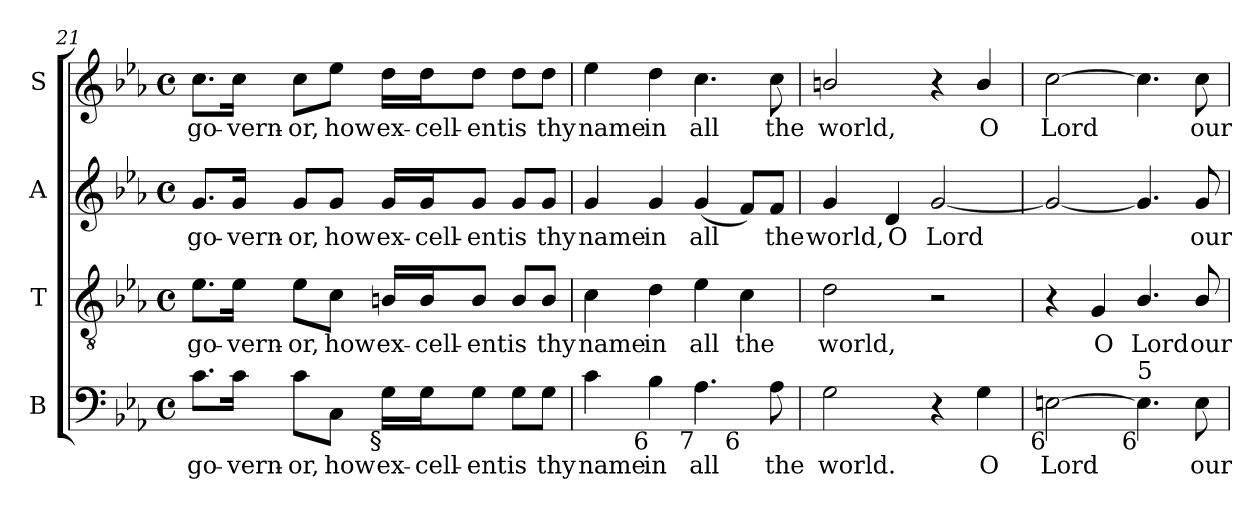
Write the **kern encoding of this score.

**kern	**text	**kern	**text	**kern	**text	**kern	**text
*part4	*part4	*part3	*part3	*part2	*part2	*part1	*part1
*staff4	*staff4	*staff3	*staff3	*staff2	*staff2	*staff1	*staff1
*I"B	*	*I"T	*	*I"A	*	*I"S	*
*I'B	*	*I'T	*	*I'A	*	*I'S	*
*clefF4	*	*clefGv2	*	*clefG2	*	*clefG2	*
*	*	*ITrd7c12	*	*	*	*	*
*k[b-e-a-]	*	*k[b-e-a-]	*	*k[b-e-a-]	*	*k[b-e-a-]	*
*c:	*	*c:	*	*c:	*	*c:	*
*M4/4	*	*M4/4	*	*M4/4	*	*M4/4	*
*met(c)	*	*met(c)	*	*met(c)	*	*met(c)	*
=21	=21	=21	=21	=21	=21	=21	=21
!	!LO:LY:b:color=#000000	!	!	!	!	!	!
!	!	!	!LO:LY:b:color=#000000	!	!	!	!
!	!	!	!	!	!LO:LY:b:color=#000000	!	!
!	!	!	!	!	!	!	!LO:LY:b:color=#000000
8.ci\L	go-	8.E-i\L	go-	8.gi/L	go-	8.cci\L	go-
!	!LO:LY:b:color=#000000	!	!	!	!	!	!
!	!	!	!LO:LY:b:color=#000000	!	!	!	!
!	!	!	!	!	!LO:LY:b:color=#000000	!	!
!	!	!	!	!	!	!	!LO:LY:b:color=#000000
16ci\Jk	-vern-	16E-i\Jk	-vern-	16gi/Jk	-vern-	16cci\Jk	-vern-
!	!LO:LY:b:color=#000000	!	!	!	!	!	!
!	!	!	!LO:LY:b:color=#000000	!	!	!	!
!	!	!	!	!	!LO:LY:b:color=#000000	!	!
!	!	!	!	!	!	!	!LO:LY:b:color=#000000
8ci\L	-or,	8E-i\L	-or,	8gi/L	-or,	8cci\L	-or,
!	!LO:LY:b:color=#000000	!	!	!	!	!	!
!	!	!	!LO:LY:b:color=#000000	!	!	!	!
!	!	!	!	!	!LO:LY:b:color=#000000	!	!
!	!	!	!	!	!	!	!LO:LY:b:color=#000000
8Ci\J	how	8Ci\J	how	8gi/J	how	8ee-i\J	how
!	!LO:LY:b:color=#000000	!	!	!	!	!	!
!	!	!	!LO:LY:b:color=#000000	!	!	!	!
!	!	!	!	!	!LO:LY:b:color=#000000	!	!
!LO:TX:b:rj:t=§	!	!	!	!	!	!	!
!	!	!	!	!	!	!	!LO:LY:b:color=#000000
16Gi\LL	ex-	16BBni/LL	ex-	16gi/LL	ex-	16ddi\LL	ex-
!	!LO:LY:b:color=#000000	!	!	!	!	!	!
!	!	!	!LO:LY:b:color=#000000	!	!	!	!
!	!	!	!	!	!LO:LY:b:color=#000000	!	!
!	!	!	!	!	!	!	!LO:LY:b:color=#000000
16Gi\J	-cell-	16BBi/J	-cell-	16gi/J	-cell-	16ddi\J	-cell-
!	!LO:LY:b:color=#000000	!	!	!	!	!	!
!	!	!	!LO:LY:b:color=#000000	!	!	!	!
!	!	!	!	!	!LO:LY:b:color=#000000	!	!
!	!	!	!	!	!	!	!LO:LY:b:color=#000000
8Gi\J	-ent	8BBi/J	-ent	8gi/J	-ent	8ddi\J	-ent
!	!LO:LY:b:color=#000000	!	!	!	!	!	!
!	!	!	!LO:LY:b:color=#000000	!	!	!	!
!	!	!	!	!	!LO:LY:b:color=#000000	!	!
!	!	!	!	!	!	!	!LO:LY:b:color=#000000
8Gi\L	is	8BBi/L	is	8gi/L	is	8ddi\L	is
!	!LO:LY:b:color=#000000	!	!	!	!	!	!
!	!	!	!LO:LY:b:color=#000000	!	!	!	!
!	!	!	!	!	!LO:LY:b:color=#000000	!	!
!	!	!	!	!	!	!	!LO:LY:b:color=#000000
8Gi\J	thy	8BBi/J	thy	8gi/J	thy	8ddi\J	thy
!!LO:LB:g=z
=22	=22	=22	=22	=22	=22	=22	=22
!	!LO:LY:b:color=#000000	!	!	!	!	!	!
!	!	!	!LO:LY:b:color=#000000	!	!	!	!
!	!	!	!	!	!LO:LY:b:color=#000000	!	!
!	!	!	!	!	!	!	!LO:LY:b:color=#000000
*^	*	*	*	*	*	*	*
4ci\	2.ryy	name	4Ci\	name	4gi/	name	4ee-i\	name
!	!	!LO:LY:b:color=#000000	!	!	!	!	!	!
!	!	!	!	!LO:LY:b:color=#000000	!	!	!	!
!	!	!	!	!	!	!LO:LY:b:color=#000000	!	!
!LO:TX:b:rj:t=6	!	!	!	!	!	!	!	!
!	!	!	!	!	!	!	!	!LO:LY:b:color=#000000
4B-i\	.	in	4Di\	in	4gi/	in	4ddi\	in
!	!	!LO:LY:b:color=#000000	!	!	!	!	!	!
!	!	!	!	!LO:LY:b:color=#000000	!	!	!	!
!	!	!	!	!	!	!LO:LY:b:color=#000000	!	!
!LO:TX:b:rj:t=7	!	!	!	!	!	!	!	!
!	!	!	!	!	!	!	!	!LO:LY:b:color=#000000
4.A-i\	.	all	4E-i\	all	(4gi/	all	4.cci\	all
!	!LO:TX:b:rj:t=6	!	!	!	!	!	!	!
!	!	!	!	!LO:LY:b:color=#000000	!	!	!	!
.	4ryy	.	4Ci\	the	8fi/L)	.	.	.
!	!	!LO:LY:b:color=#000000	!	!	!	!	!	!
!	!	!	!	!	!	!LO:LY:b:color=#000000	!	!
!	!	!	!	!	!	!	!	!LO:LY:b:color=#000000
8A-i\	.	the	.	.	8fi/J	the	8cci\	the
*v	*v	*	*	*	*	*	*	*
=23	=23	=23	=23	=23	=23	=23	=23
*^	*	*	*	*	*	*	*
!	!	!LO:LY:b:color=#000000	!	!	!	!	!	!
*v	*v	*	*	*	*	*	*	*
*^	*	*	*	*	*	*	*
!	!	!	!	!LO:LY:b:color=#000000	!	!	!	!
*v	*v	*	*	*	*	*	*	*
*^	*	*	*	*	*	*	*
!	!	!	!	!	!	!LO:LY:b:color=#000000	!	!
*v	*v	*	*	*	*	*	*	*
*^	*	*	*	*	*	*	*
!	!	!	!	!	!	!	!	!LO:LY:b:color=#000000
*v	*v	*	*	*	*	*	*	*
2Gi\	world.	2Di\	world,	4gi/	world,	2bni/	world,
!	!	!	!	!	!LO:LY:b:color=#000000	!	!
.	.	.	.	4di/	O	.	.
!	!	!	!	!	!LO:LY:b:color=#000000	!	!
4r	.	2r	.	[2gi/	Lord	4r	.
!	!LO:LY:b:color=#000000	!	!	!	!	!	!
!	!	!	!	!	!	!	!LO:LY:b:color=#000000
4Gi\	O	.	.	.	.	4bi/	O
=24	=24	=24	=24	=24	=24	=24	=24
!	!LO:LY:b:color=#000000	!	!	!	!	!	!
!LO:TX:b:rj:t=6	!	!	!	!	!	!	!
!	!	!	!	!	!	!	!LO:LY:b:color=#000000
[2Eni\	Lord	4r	.	2gi/_	.	[2cci\	Lord
!	!	!	!LO:LY:b:color=#000000	!	!	!	!
.	.	4GGi/	O	.	.	.	.
!LO:TX:b:rj:t=6	!	!	!	!	!	!	!
!LO:TX:t=5	!	!	!	!	!	!	!
!	!	!	!LO:LY:b:color=#000000	!	!	!	!
4.Ei\]	.	4.BB-i/	Lord	4.gi/]	.	4.cci\]	.
!	!LO:LY:b:color=#000000	!	!	!	!	!	!
!	!	!	!LO:LY:b:color=#000000	!	!	!	!
!	!	!	!	!	!LO:LY:b:color=#000000	!	!
!	!	!	!	!	!	!	!LO:LY:b:color=#000000
8Ei\	our	8BB-i/	our	8gi/	our	8cci\	our
=	=	=	=	=	=	=	=
*-	*-	*-	*-	*-	*-	*-	*-
